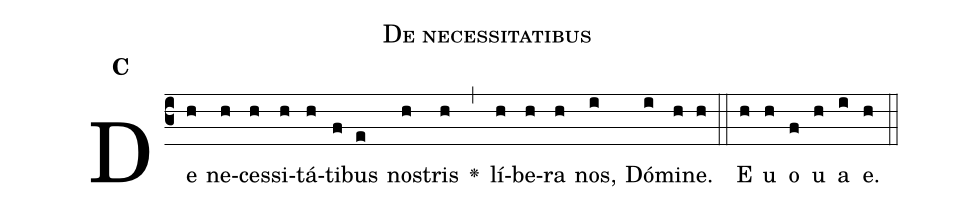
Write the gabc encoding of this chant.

name:De necessitatibus;
office-part:Antiphona;
mode:C;
%%
initial-style: 1;
name: De necessitatibus;
book: Psalterium currens, p. 180;
occasion: Psalterium Hebdomada III Sabbato;
office-part: Officium Lectionis Ant 2;
user-notes: ;
commentary: ;
annotation: Cc2;
centering-scheme: english;
fontsize: 12;
font: OFLSortsMillGoudy;
height: 11;
width: 4.5;
%%
(c3)De(h) ne(h)ces(h)si(h)tá(h)ti(f)bus(e) no(h)stris(h) <v>\greheightstar</v>(,) lí(h)be(h)ra(h) nos,(i) Dó(i)mi(h)ne.(h) (::)
E(h) u(h) o(f) u(h) a(i) e.(h) (::)
